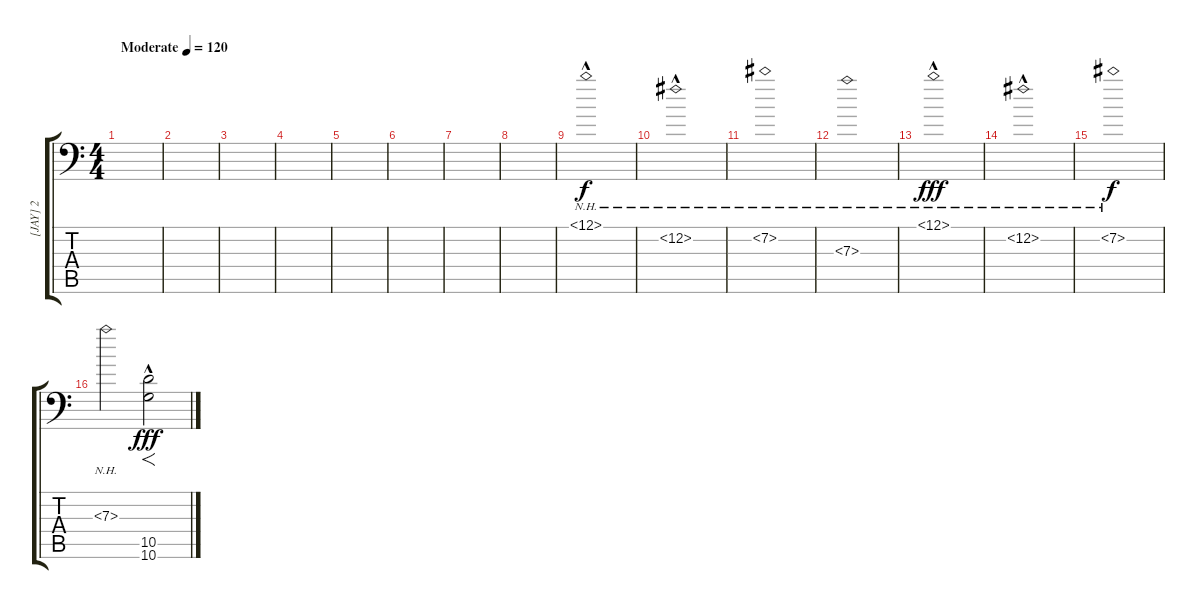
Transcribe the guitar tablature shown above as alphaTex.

\track ("[JAY] 2" "[JAY] 2") {instrument distortionguitar}
\staff {score tabs}
\tuning (B3 Gb3 D3 A2 E2 A1) {hide}
\ts (4 4)
\tempo (120 "Moderate")
\clef f4
\ks c
|
|
|
|
|
|
|
|
12.1{nh hac}.1{instrument electricguitarclean} |
12.2{nh hac}.1 |
7.2{nh}.1{dy f} |
7.3{nh}.1 |
12.1{nh hac}.1{dy fff} |
12.2{nh hac}.1 |
7.2{nh}.1{dy f} |
7.3{nh}.2 (10.5 10.6{hac}).2{f dy fff instrument distortionguitar}
